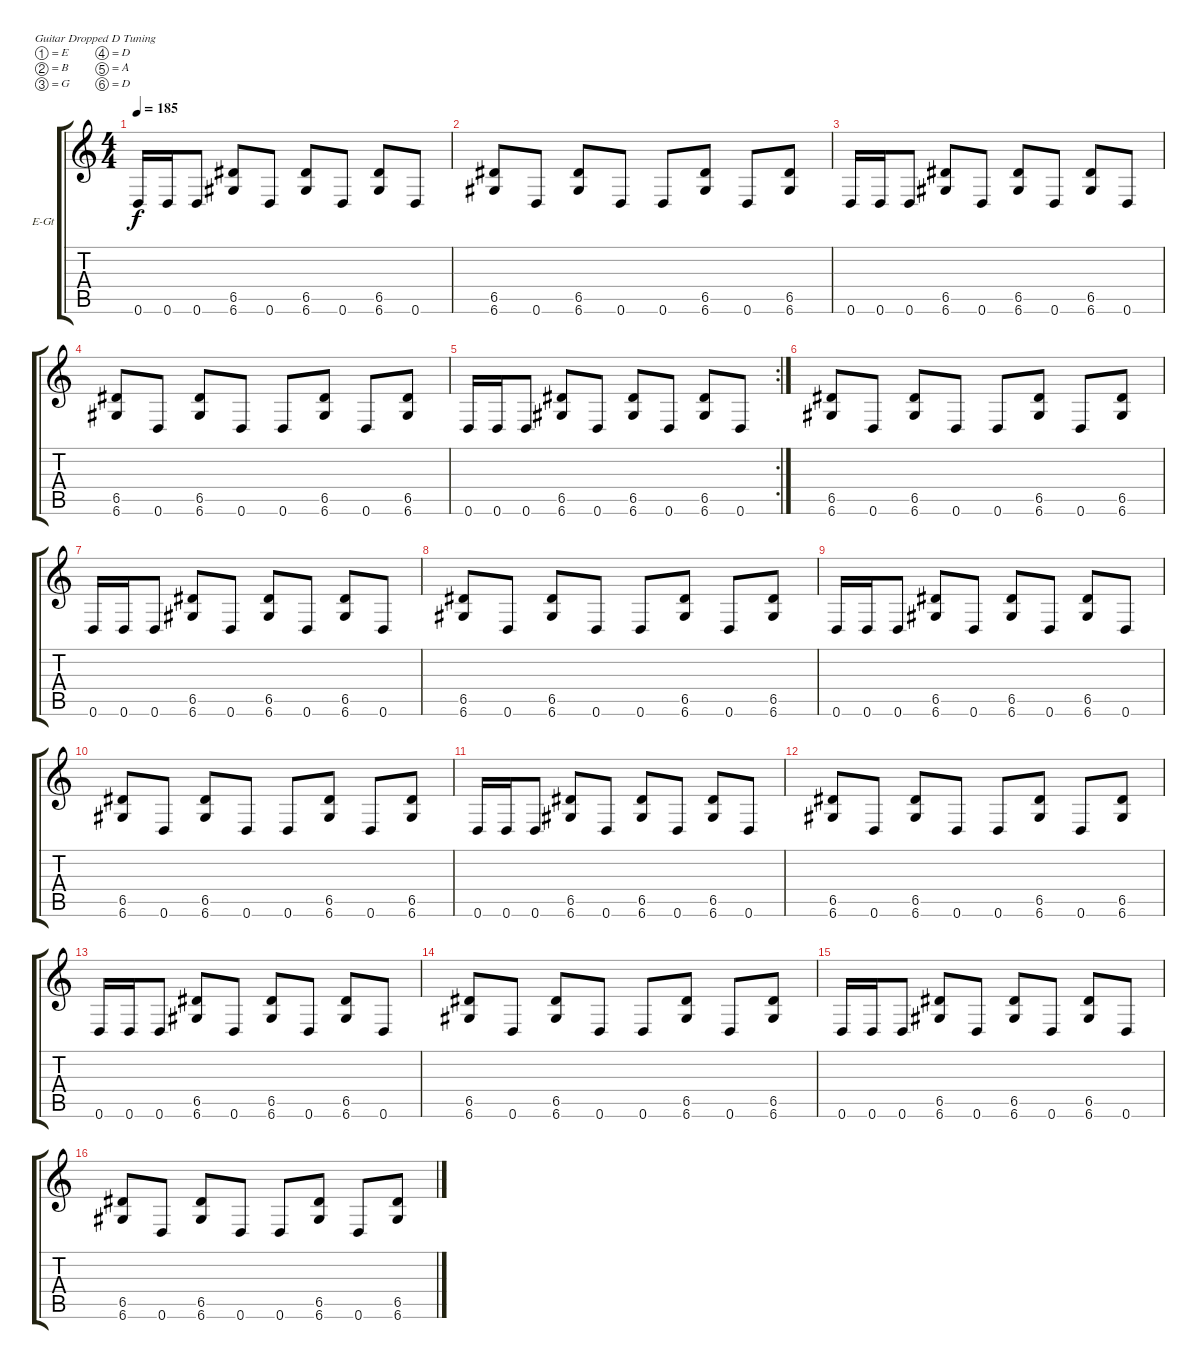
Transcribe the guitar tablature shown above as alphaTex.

\bracketExtendMode groupsimilarinstruments
\firstSystemTrackNameOrientation horizontal
\otherSystemsTrackNameOrientation horizontal
\track ("Mark Morton" "E-Gt") {instrument distortionguitar}
\staff {score tabs}
\tuning (E4 B3 G3 D3 A2 D2)
\ts (4 4)
\tempo 185
\clef g2
\ks c
0.6.16{dy f} 0.6.16 0.6.8 (6.5 6.6).8 0.6.8 (6.5 6.6).8 0.6.8 (6.5 6.6).8 0.6.8 |
(6.5 6.6).8 0.6.8 (6.5 6.6).8 0.6.8 0.6.8 (6.5 6.6).8 0.6.8 (6.5 6.6).8 |
0.6.16 0.6.16 0.6.8 (6.5 6.6).8 0.6.8 (6.5 6.6).8 0.6.8 (6.5 6.6).8 0.6.8 |
(6.5 6.6).8 0.6.8 (6.5 6.6).8 0.6.8 0.6.8 (6.5 6.6).8 0.6.8 (6.5 6.6).8 |
\rc 2
0.6.16 0.6.16 0.6.8 (6.5 6.6).8 0.6.8 (6.5 6.6).8 0.6.8 (6.5 6.6).8 0.6.8 |
(6.5 6.6).8 0.6.8 (6.5 6.6).8 0.6.8 0.6.8 (6.5 6.6).8 0.6.8 (6.5 6.6).8 |
0.6.16 0.6.16 0.6.8 (6.5 6.6).8 0.6.8 (6.5 6.6).8 0.6.8 (6.5 6.6).8 0.6.8 |
(6.5 6.6).8 0.6.8 (6.5 6.6).8 0.6.8 0.6.8 (6.5 6.6).8 0.6.8 (6.5 6.6).8 |
0.6.16 0.6.16 0.6.8 (6.5 6.6).8 0.6.8 (6.5 6.6).8 0.6.8 (6.5 6.6).8 0.6.8 |
(6.5 6.6).8 0.6.8 (6.5 6.6).8 0.6.8 0.6.8 (6.5 6.6).8 0.6.8 (6.5 6.6).8 |
0.6.16 0.6.16 0.6.8 (6.5 6.6).8 0.6.8 (6.5 6.6).8 0.6.8 (6.5 6.6).8 0.6.8 |
(6.5 6.6).8 0.6.8 (6.5 6.6).8 0.6.8 0.6.8 (6.5 6.6).8 0.6.8 (6.5 6.6).8 |
0.6.16 0.6.16 0.6.8 (6.5 6.6).8 0.6.8 (6.5 6.6).8 0.6.8 (6.5 6.6).8 0.6.8 |
(6.5 6.6).8 0.6.8 (6.5 6.6).8 0.6.8 0.6.8 (6.5 6.6).8 0.6.8 (6.5 6.6).8 |
0.6.16 0.6.16 0.6.8 (6.5 6.6).8 0.6.8 (6.5 6.6).8 0.6.8 (6.5 6.6).8 0.6.8 |
(6.5 6.6).8 0.6.8 (6.5 6.6).8 0.6.8 0.6.8 (6.5 6.6).8 0.6.8 (6.5 6.6).8
